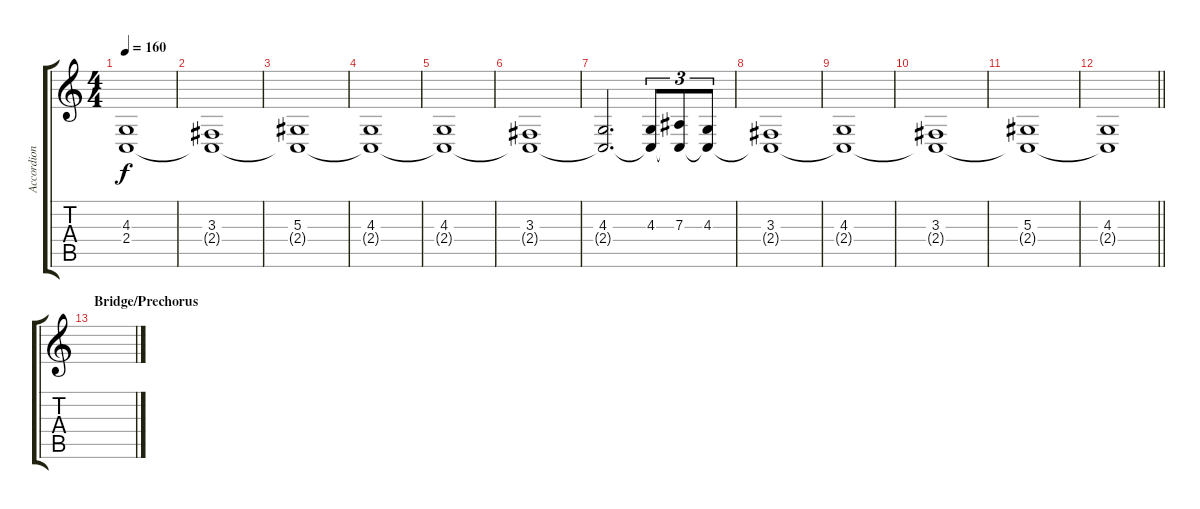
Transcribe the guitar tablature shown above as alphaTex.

\track ("Accordion" "Accordion") {instrument accordion}
\staff {score tabs}
\tuning (C4 G3 Eb3 Bb2 F2 C2) {hide}
\ts (4 4)
\tempo 160
\clef g2
\ks c
(4.3 2.4{t}).1{dy f} |
(3.3 2.4{t}).1 |
(5.3 2.4{t}).1 |
(4.3 2.4{t}).1 |
(4.3 2.4{t}).1 |
(3.3 2.4{t}).1 |
(4.3 2.4{t}).2{d} (4.3 2.4{t}).8{tu (3 2)} (7.3 2.4{t}).8{tu (3 2)} (4.3 2.4{t}).8{tu (3 2)} |
(3.3 2.4{t}).1 |
(4.3 2.4{t}).1 |
(3.3 2.4{t}).1 |
(5.3 2.4{t}).1 |
\barLineRight lightlight
(4.3 2.4{t}).1 |
\section ("" "Bridge/Prechorus")
